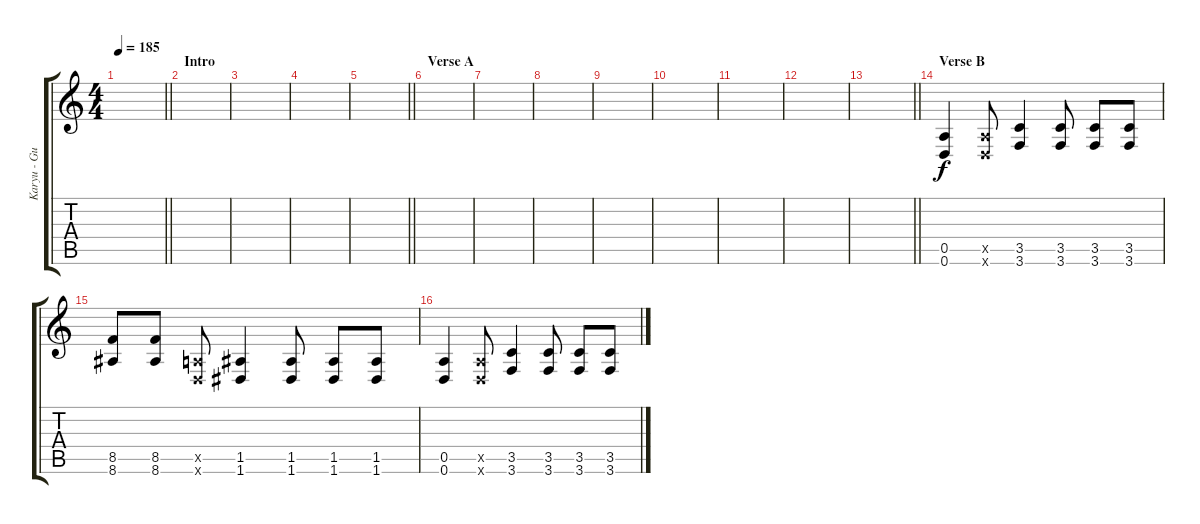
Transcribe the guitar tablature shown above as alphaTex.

\track ("Karyu - Guitar 2" "Karyu - Gu") {instrument distortionguitar}
\staff {score tabs}
\tuning (E4 B3 G3 D3 A2 D2) {hide}
\ts (4 4)
\tempo 185
\clef g2
\barLineRight lightlight
\ks c
|
\section ("" "Intro")
|
|
|
\barLineRight lightlight
|
\section ("" "Verse A")
|
|
|
|
|
|
|
\barLineRight lightlight
|
\section ("" "Verse B")
(0.5 0.6).4 (0.5{x} 0.6{x}).8 (3.5 3.6).4 (3.5 3.6).8 (3.5 3.6).8 (3.5 3.6).8 |
(8.5 8.6).8 (8.5 8.6).8 (0.5{x} 0.6{x}).8 (1.5 1.6).4 (1.5 1.6).8 (1.5 1.6).8 (1.5 1.6).8 |
(0.5 0.6).4 (0.5{x} 0.6{x}).8 (3.5 3.6).4 (3.5 3.6).8 (3.5 3.6).8 (3.5 3.6).8
